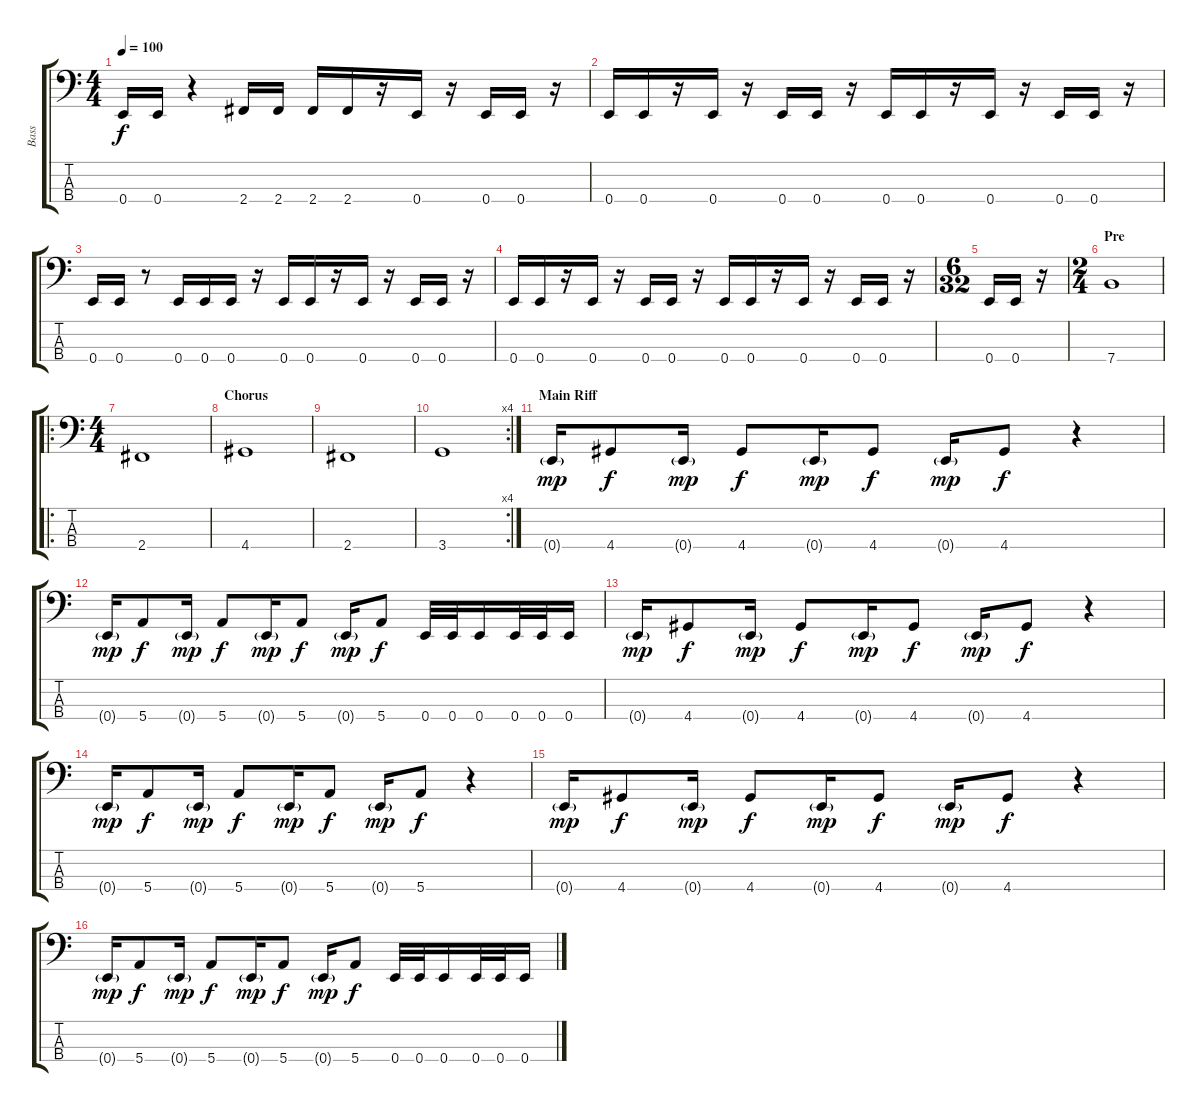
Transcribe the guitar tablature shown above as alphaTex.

\track ("Bass" "Bass") {instrument electricbassfinger}
\staff {score tabs}
\tuning (G2 D2 A1 E1) {hide}
\ts (4 4)
\tempo 100
\clef f4
\ks c
0.4.16{dy f} 0.4.16 r.4 2.4.16 2.4.16 2.4.16 2.4.16 r.16 0.4.16 r.16 0.4.16 0.4.16 r.16 |
0.4.16 0.4.16 r.16 0.4.16 r.16 0.4.16 0.4.16 r.16 0.4.16 0.4.16 r.16 0.4.16 r.16 0.4.16 0.4.16 r.16 |
0.4.16 0.4.16 r.8 0.4.16 0.4.16 0.4.16 r.16 0.4.16 0.4.16 r.16 0.4.16 r.16 0.4.16 0.4.16 r.16 |
0.4.16 0.4.16 r.16 0.4.16 r.16 0.4.16 0.4.16 r.16 0.4.16 0.4.16 r.16 0.4.16 r.16 0.4.16 0.4.16 r.16 |
\ts (6 32)
0.4.16 0.4.16 r.16 |
\ts (2 4)
\section ("" "Pre")
7.4.1 |
\ro
\ts (4 4)
2.4.1 |
\section ("" "Chorus")
4.4.1 |
2.4.1 |
\rc 4
3.4.1 |
\section ("" "Main Riff")
0.4{g}.16{dy mp} 4.4.8{dy f} 0.4{g}.16{dy mp} 4.4.8{dy f} 0.4{g}.16{dy mp} 4.4.8{dy f} 0.4{g}.16{dy mp} 4.4.8{dy f} r.4 |
0.4{g}.16{dy mp} 5.4.8{dy f} 0.4{g}.16{dy mp} 5.4.8{dy f} 0.4{g}.16{dy mp} 5.4.8{dy f} 0.4{g}.16{dy mp} 5.4.8{dy f} 0.4.32 0.4.32 0.4.16 0.4.32 0.4.32 0.4.16 |
0.4{g}.16{dy mp} 4.4.8{dy f} 0.4{g}.16{dy mp} 4.4.8{dy f} 0.4{g}.16{dy mp} 4.4.8{dy f} 0.4{g}.16{dy mp} 4.4.8{dy f} r.4 |
0.4{g}.16{dy mp} 5.4.8{dy f} 0.4{g}.16{dy mp} 5.4.8{dy f} 0.4{g}.16{dy mp} 5.4.8{dy f} 0.4{g}.16{dy mp} 5.4.8{dy f} r.4 |
0.4{g}.16{dy mp} 4.4.8{dy f} 0.4{g}.16{dy mp} 4.4.8{dy f} 0.4{g}.16{dy mp} 4.4.8{dy f} 0.4{g}.16{dy mp} 4.4.8{dy f} r.4 |
0.4{g}.16{dy mp} 5.4.8{dy f} 0.4{g}.16{dy mp} 5.4.8{dy f} 0.4{g}.16{dy mp} 5.4.8{dy f} 0.4{g}.16{dy mp} 5.4.8{dy f} 0.4.32 0.4.32 0.4.16 0.4.32 0.4.32 0.4.16
